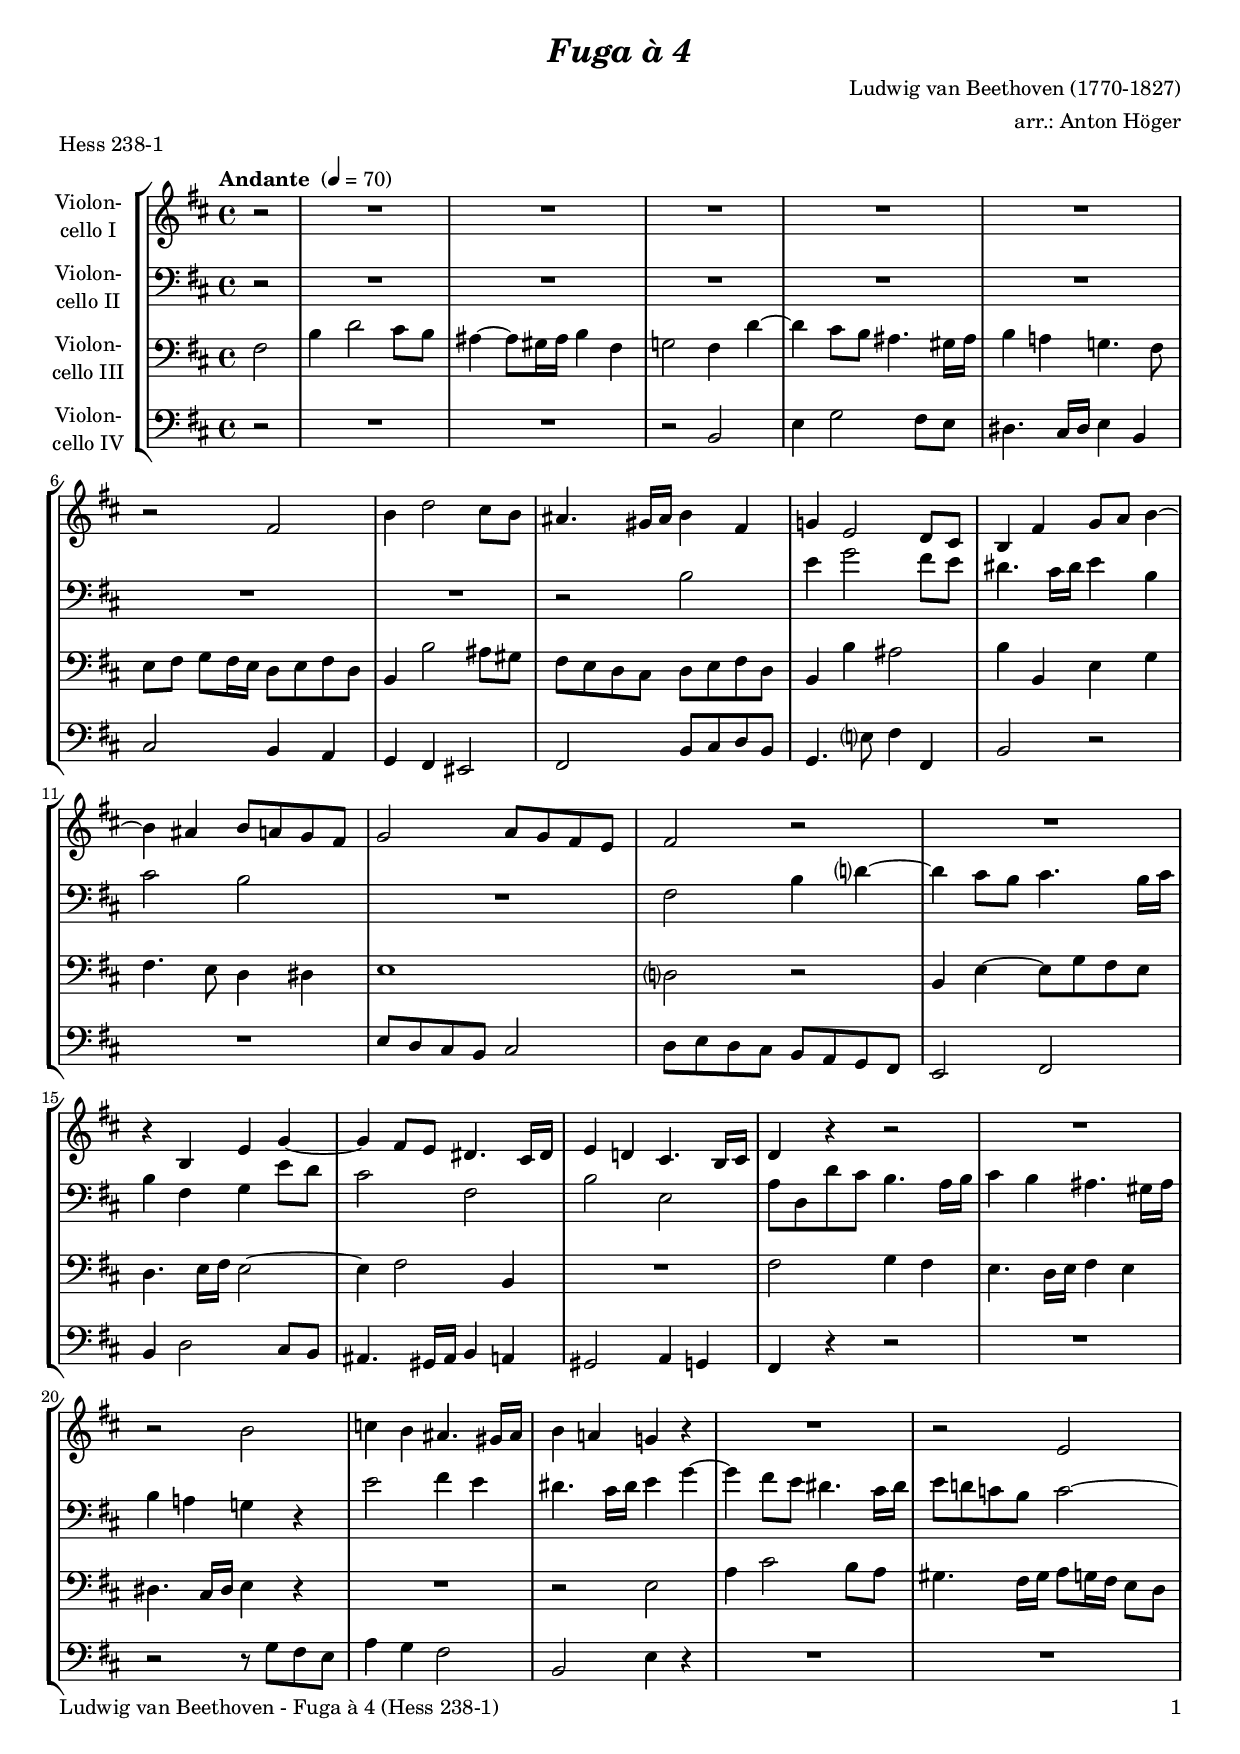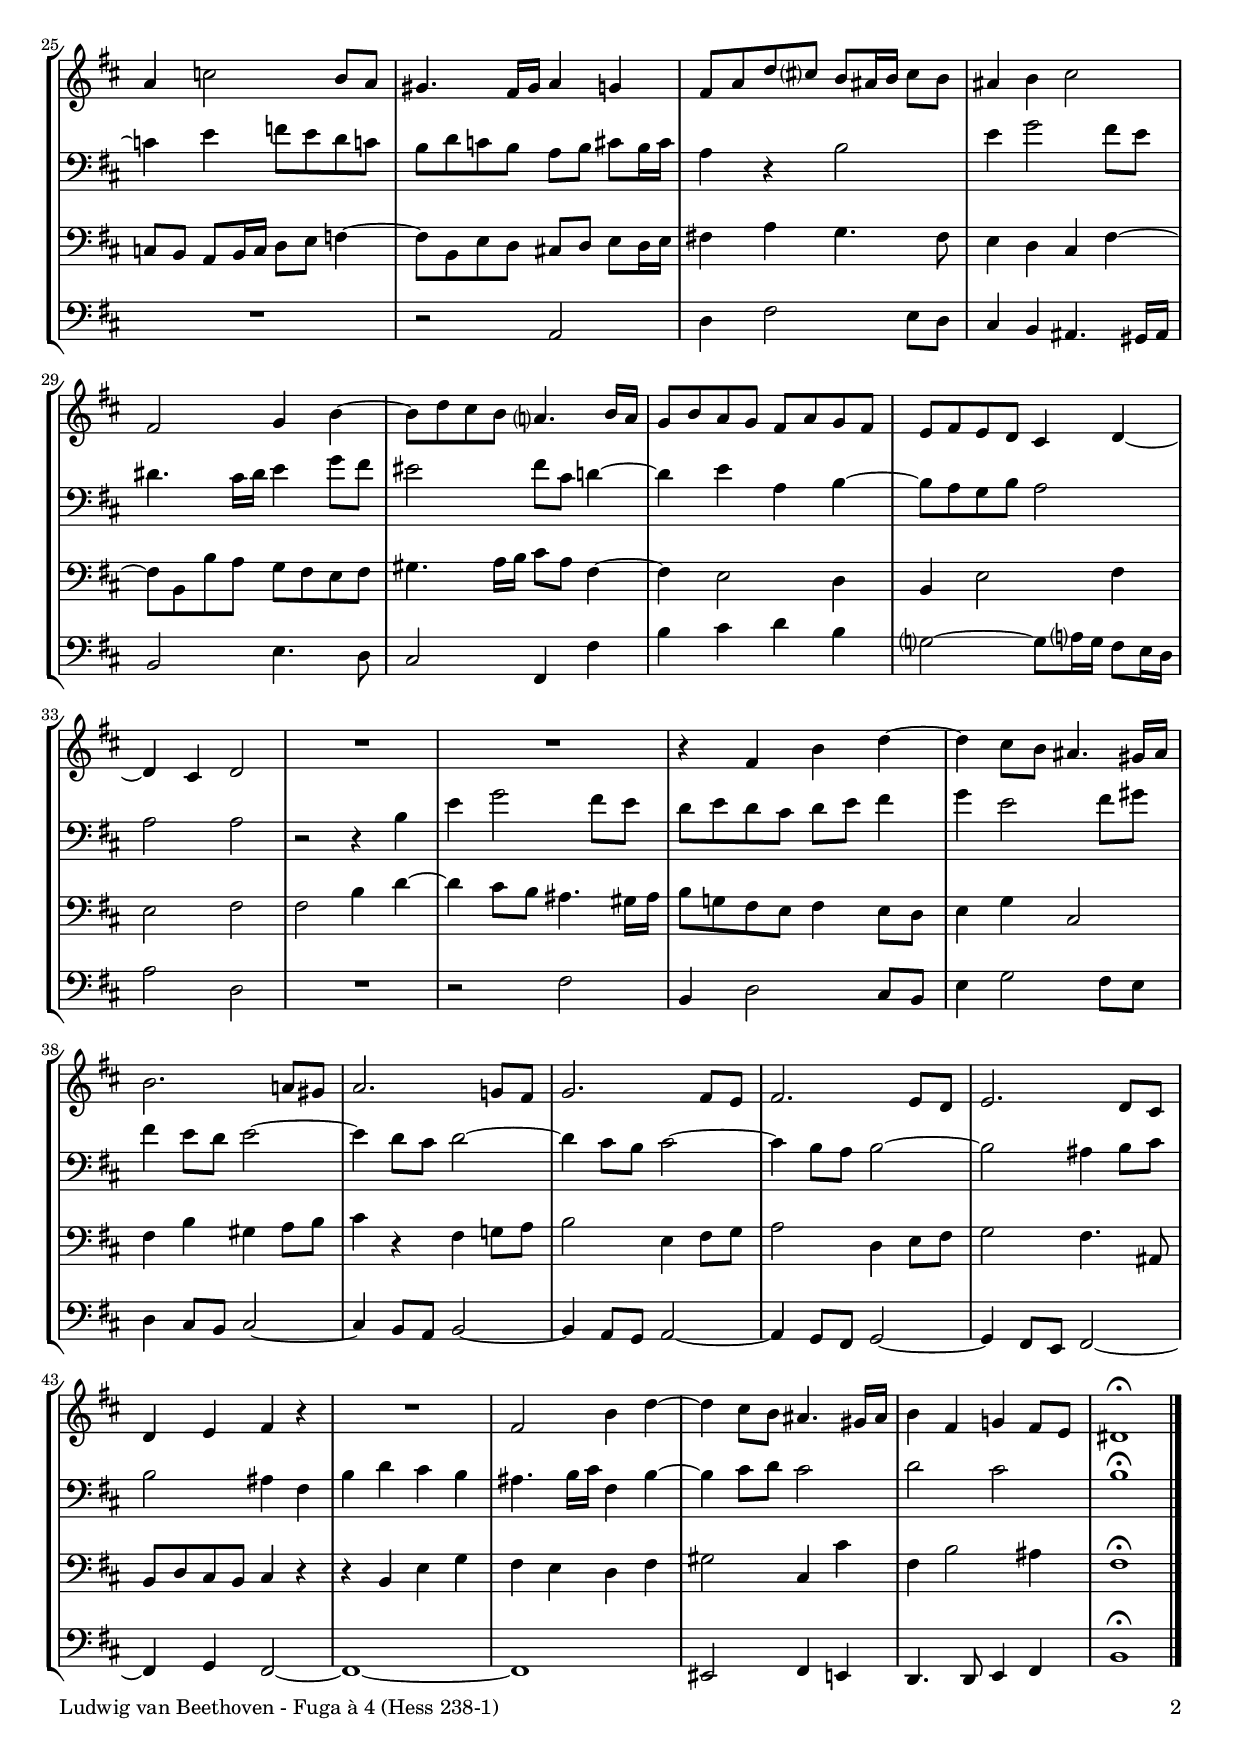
\version "2.18.2"
\include "deutsch.ly"
  
#(set-global-staff-size 18)

\header {
  title     = \markup \bold \italic "Fuga à 4"
  composer  = "Ludwig van Beethoven (1770-1827)"
  arranger  = "arr.: Anton Höger"
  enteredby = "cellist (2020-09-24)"
  piece     = "Hess 238-1"
}

voiceconsts = {
  \key cis \minor
  \time 4/4
  \clef "bass"
%  \numericTimeSignature
  \compressFullBarRests
  % Set default beaming for all staves
%  \set Timing.beamExceptions = #'()
%  \set Timing.baseMoment     = #(ly:make-moment 1 4)
%  \set Timing.beatStructure  = #'(1 1 1)
  \tempo "Andante " 4=70
}

micl = "clarinet"
mifl = "flute"
miob = "oboe"
mifh = "french horn"
misx = "tenor sax"
mist = "string ensemble 1"
miba = "cello"

va = \relative c'' {
  \voiceconsts
  \clef "treble"
  
  \partial 2 r2
  R1*5
  r2 gis
  cis4 e2 dis8 cis
  his4. ais16 his cis4 gis
  a! fis2 e8 dis

  cis4 gis' a8 h cis4~
  cis his cis8 h a gis
  a2 h8 a gis fis
  gis2 r

  R1
  r4 cis, fis a~
  a gis8 fis eis4. dis16 eis
  fis4 e! dis4. cis16 dis
  e4 r r2

  R1
  r2 cis'
  d4 cis his4. ais16 his
  cis4 h! a! r
  R1

  r2 fis
  h4 d2 cis8 h
  ais4. gis16 ais h4 a

  gis8 h e dis? cis his16 cis dis8 cis
  his4 cis dis2
  gis, a4 cis~
  cis8 e dis cis h?4. cis16 h

  a8 cis h a gis h a gis
  fis gis fis e dis4 e~
  e dis e2
  R1*2

  r4 gis cis e~
  e dis8 cis his4. ais16 his
  cis2. h!8 ais
  h2. a!8 gis
  a2. gis8 fis

  gis2. fis8 e
  fis2. e8 dis
  e4 fis gis r
  R1
  gis2 cis4 e~

  e dis8 cis his4. ais16 his
  cis4 gis a! gis8 fis
  eis1\fermata \bar "|."
}

vb = \relative c' {
  \voiceconsts

  \partial 2 r2
  R1*7
  r2 cis
  fis4 a2 gis8 fis

  eis4. dis16 eis fis4 cis
  dis2 cis
  R1
  gis2 cis4 e?~

  e dis8 cis dis4. cis16 dis
  cis4 gis a fis'8 e
  dis2 gis,
  cis fis,
  h8 e, e' dis cis4. h16 cis

  dis4 cis his4. ais16 his
  cis4 h! a! r
  fis'2 gis4 fis
  eis4. dis16 eis fis4 a~
  a gis8 fis eis4. dis16 eis

  fis8 e! d cis d2~
  d4 fis g8 fis e d
  cis e d cis h cis dis cis16 dis

  h4 r cis2
  fis4 a2 gis8 fis
  eis4. dis16 eis fis4 a8 gis
  fisis2 gis8 dis e!4~

  e fis h, cis~
  cis8 h a cis h2
  h h
  r r4 cis
  fis a2 gis8 fis

  e fis e dis e fis gis4
  a fis2 gis8 ais
  gis4 fis8 e fis2~
  fis4 e8 dis e2~
  e4 dis8 cis dis2~

  dis4 cis8 h cis2~
  cis his4 cis8 dis
  cis2 his4 gis
  cis e dis cis
  his4. cis16 dis gis,4 cis~

  cis dis8 e dis2
  e dis
  cis1\fermata \bar "|."
}

vc = \relative c' {
  \voiceconsts

  \partial 2 gis2
  cis4 e2 dis8 cis
  his4~ his8 ais16 his cis4 gis
  a!2 gis4 e'~
  e dis8 cis his4. ais16 his

  cis4 h! a!4. gis8
  fis gis a gis16 fis e8 fis gis e
  cis4 cis'2 his8 ais
  gis fis e dis e fis gis e
  cis4 cis' his2

  cis4 cis, fis a
  gis4. fis8 e4 eis
  fis1
  e?2 r

  cis4 fis~ fis8 a gis fis
  e4. fis16 gis fis2~
  fis4 gis2 cis,4
  R1
  gis'2 a4 gis

  fis4. e16 fis gis4 fis
  eis4. dis16 eis fis4 r
  R1
  r2 fis
  h4 dis2 cis8 h

  ais4. gis16 ais h8 a16 gis fis8 e
  d cis h cis16 d e8 fis g4~
  g8 cis, fis e dis! e fis e16 fis

  gis!4 h a4. gis8
  fis4 e dis gis~
  gis8 cis, cis' h a gis fis gis
  ais4. h16 cis dis8 h gis4~

  gis fis2 e4
  cis fis2 gis4
  fis2 gis
  gis cis4 e~
  e dis8 cis his4. ais16 his

  cis8 a! gis fis gis4 fis8 e
  fis4 a dis,2
  gis4 cis ais h8 cis
  dis4 r gis, a!8 h
  cis2 fis,4 gis8 a

  h2 e,4 fis8 gis
  a2 gis4. his,8
  cis e dis cis dis4 r
  r cis fis a
  gis fis e gis

  ais2 dis,4 dis'
  gis, cis2 his4
  gis1\fermata \bar "|."
}

vd = \relative c {
  \voiceconsts

  \partial 2 r2
  R1*2
  r2 cis
  fis4 a2 gis8 fis

  eis4. dis16 eis fis4 cis
  dis2 cis4 h
  a gis fisis2
  gis cis8 dis e cis
  a4. fis'?8 gis4 gis,

  cis2 r
  R1
  fis8 e dis cis dis2
  e8 fis e dis cis h a gis

  fis2 gis
  cis4 e2 dis8 cis
  his4. ais16 his cis4 h
  ais2 h4 a
  gis r r2

  R1
  r2 r8 a' gis fis
  h4 a gis2
  cis, fis4 r
  R1*3
  r2 h,

  e4 gis2 fis8 e
  dis4 cis his4. ais16 his
  cis2 fis4. e8
  dis2 gis,4 gis'

  cis dis e cis
  a?2~ a8 h?16 a gis8 fis16 e
  h'2 e,
  R1
  r2 gis

  cis,4 e2 dis8 cis
  fis4 a2 gis8 fis
  e4 dis8 cis dis2~
  dis4 cis8 h cis2~
  cis4 h8 a h2~

  h4 a8 gis a2~
  a4 gis8 fis gis2~
  gis4 a gis2~
  gis1~
  gis

  fisis2 gis4 fis
  e4. e8 fis4 gis
  cis1\fermata \bar "|."
}


music = \new StaffGroup <<
      \new Staff {
	\set Staff.midiInstrument = \miba
	\set Staff.instrumentName = \markup \center-column { "Violon-" "cello I" }
	\transpose cis h, { \va }
      }

      \new Staff {
	\set Staff.midiInstrument = \miba
	\set Staff.instrumentName = \markup \center-column { "Violon-" "cello II" }
	\transpose cis h, { \vb }
      }

      \new Staff {
	\set Staff.midiInstrument = \miba
	\set Staff.instrumentName = \markup \center-column { "Violon-" "cello III" }
	\transpose cis h, { \vc }
      }

      \new Staff {
	\set Staff.midiInstrument = \miba
	\set Staff.instrumentName = \markup \center-column { "Violon-" "cello IV" }
	\transpose cis h, { \vd }
      }
>>

\book {
   \paper {
    print-page-number = ##t
    print-first-page-number = ##t
    ragged-last-bottom = ##f
    oddHeaderMarkup = \markup \null
    evenHeaderMarkup = \markup \null
    oddFooterMarkup = \markup {
      \fill-line {
        \on-the-fly #print-page-number-check-first
        "Ludwig van Beethoven - Fuga à 4 (Hess 238-1)" \fromproperty #'page:page-number-string
      }
    }
    evenFooterMarkup = \oddFooterMarkup
  } \score {
    \music
    \layout {}
  }

  \score {
    \unfoldRepeats \music

    \midi {
      \context {
        \Score
      }
    }
  }
}